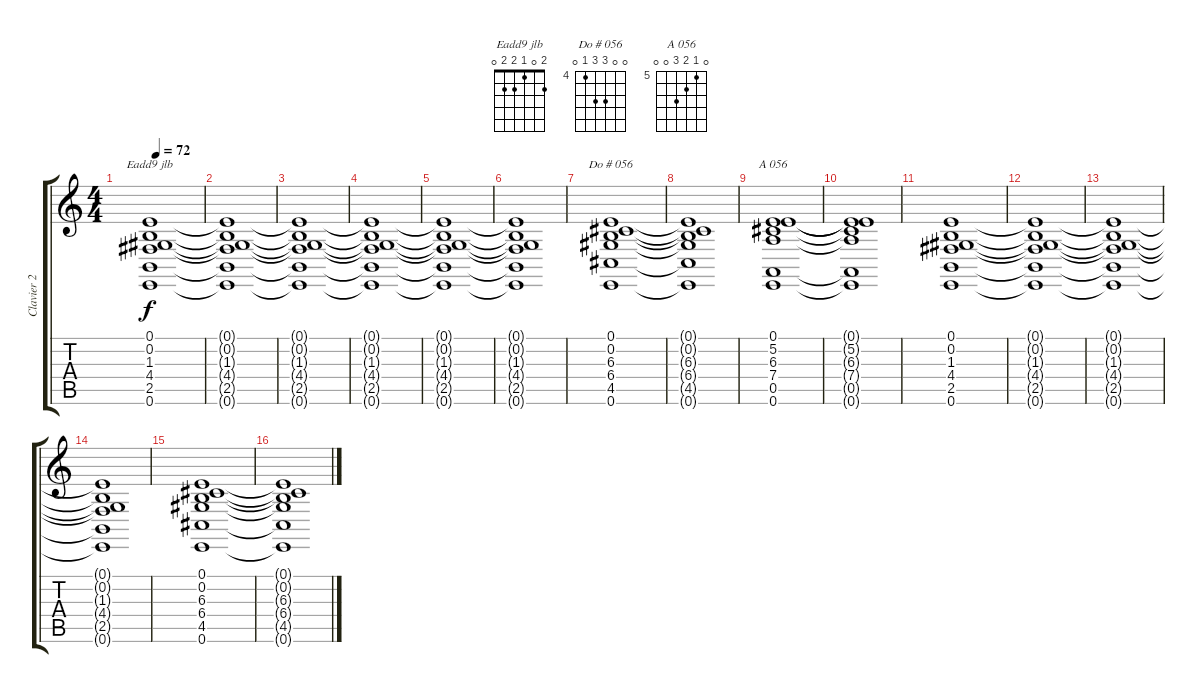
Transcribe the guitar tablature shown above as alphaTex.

\track ("Clavier 2 - Synthé" "Clavier 2 ") {instrument stringensemble1}
\staff {score tabs}
\tuning (E4 B3 G3 D3 A2 E2) {hide}
\chord ("Eadd9 jlb" 2 0 1 2 2 0)
\chord ("Do # 056" 0 0 6 6 4 0) {firstfret 4}
\chord ("A 056" 0 5 6 7 0 0) {firstfret 5}
\ts (4 4)
\tempo 72
\clef g2
\ks c
(0.1 0.2 1.3 4.4 2.5 0.6).1{ch "Eadd9 jlb" dy f volume 2 instrument stringensemble1} |
(0.1{t} 0.2{t} 1.3{t} 4.4{t} 2.5{t} 0.6{t}).1 |
(0.1{t} 0.2{t} 1.3{t} 4.4{t} 2.5{t} 0.6{t}).1 |
(0.1{t} 0.2{t} 1.3{t} 4.4{t} 2.5{t} 0.6{t}).1 |
(0.1{t} 0.2{t} 1.3{t} 4.4{t} 2.5{t} 0.6{t}).1 |
(0.1{t} 0.2{t} 1.3{t} 4.4{t} 2.5{t} 0.6{t}).1 |
(0.1 0.2 6.3 6.4 4.5 0.6).1{ch "Do # 056"} |
(0.1{t} 0.2{t} 6.3{t} 6.4{t} 4.5{t} 0.6{t}).1 |
(0.1 5.2 6.3 7.4 0.5 0.6).1{ch "A 056"} |
(0.1{t} 5.2{t} 6.3{t} 7.4{t} 0.5{t} 0.6{t}).1 |
(0.1 0.2 1.3 4.4 2.5 0.6).1 |
(0.1{t} 0.2{t} 1.3{t} 4.4{t} 2.5{t} 0.6{t}).1 |
(0.1{t} 0.2{t} 1.3{t} 4.4{t} 2.5{t} 0.6{t}).1 |
(0.1{t} 0.2{t} 1.3{t} 4.4{t} 2.5{t} 0.6{t}).1 |
(0.1 0.2 6.3 6.4 4.5 0.6).1 |
(0.1{t} 0.2{t} 6.3{t} 6.4{t} 4.5{t} 0.6{t}).1
